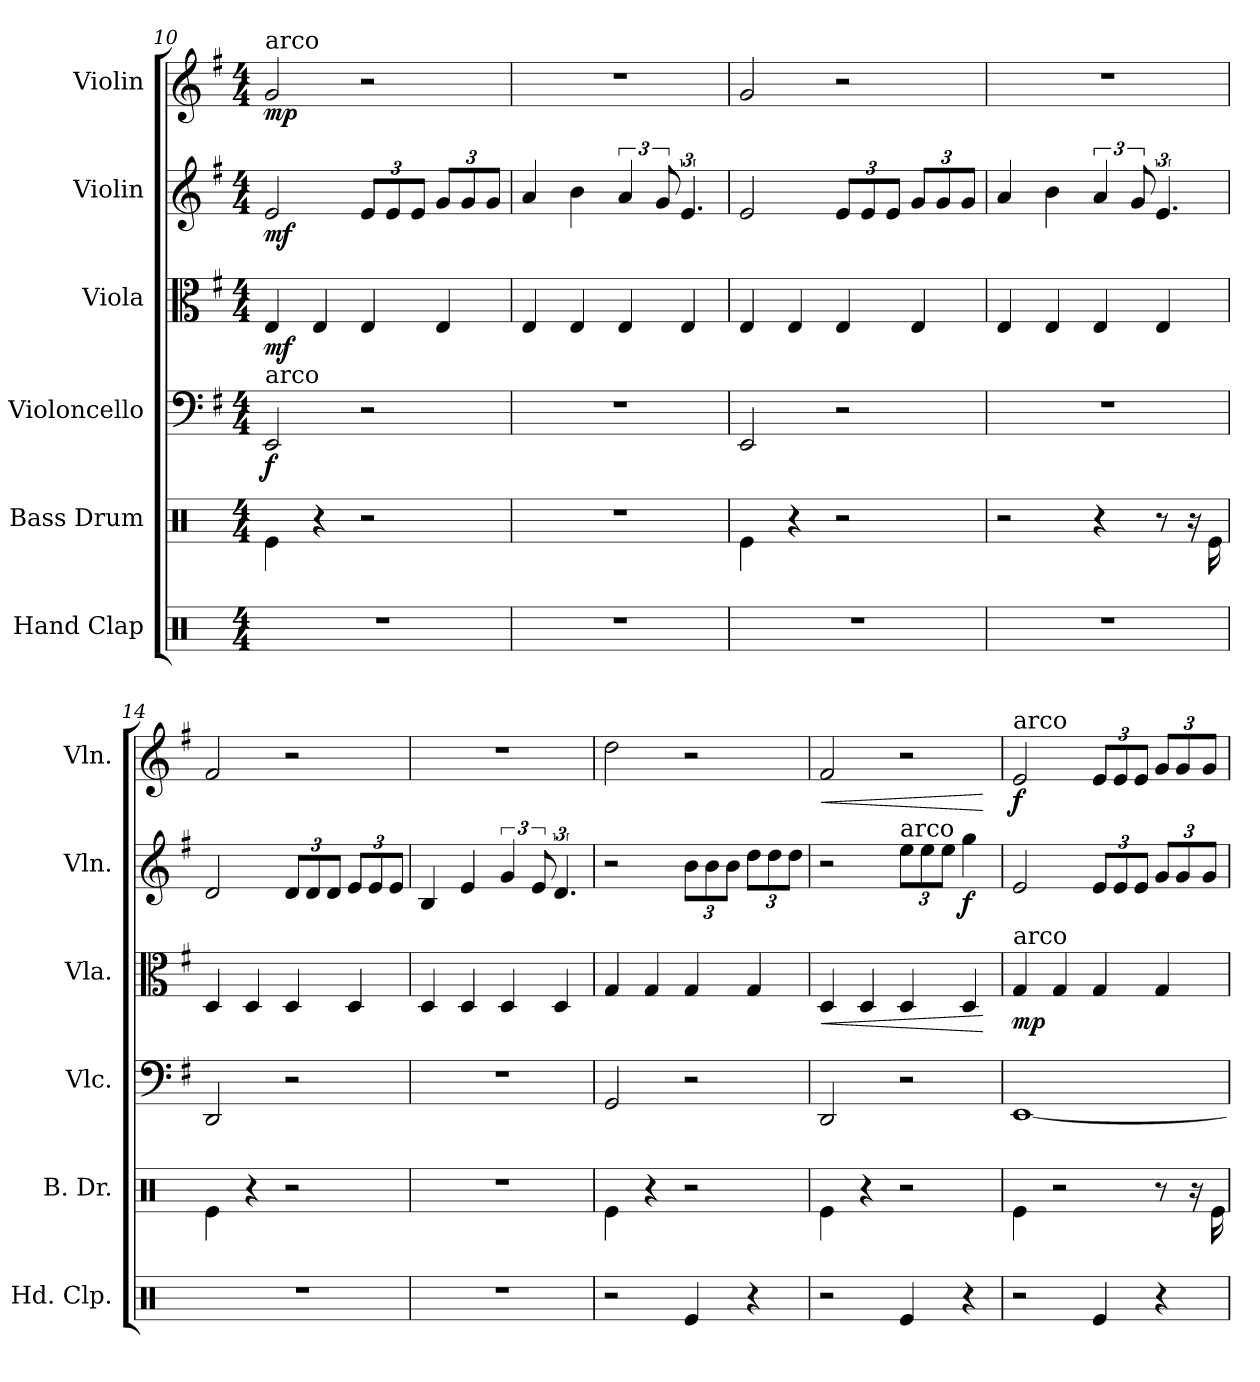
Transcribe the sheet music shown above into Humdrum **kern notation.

**kern	**kern	**kern	**dynam	**kern	**dynam	**kern	**dynam	**kern	**dynam
*part6	*part5	*part4	*part4	*part3	*part3	*part2	*part2	*part1	*part1
*staff6	*staff5	*staff4	*staff4	*staff3	*staff3	*staff2	*staff2	*staff1	*staff1
*I"Hand Clap	*I"Bass Drum	*I"Violoncello	*	*I"Viola	*	*I"Violin	*	*I"Violin	*
*I'Hd. Clp.	*I'B. Dr.	*I'Vlc.	*	*I'Vla.	*	*I'Vln.	*	*I'Vln.	*
*clefX	*clefX	*clefF4	*	*clefC3	*	*clefG2	*	*clefG2	*
*k[]	*k[]	*k[f#]	*	*k[f#]	*	*k[f#]	*	*k[f#]	*
*M4/4	*M4/4	*M4/4	*	*M4/4	*	*M4/4	*	*M4/4	*
=10	=10	=10	=10	=10	=10	=10	=10	=10	=10
!	!	!	!	!	!	!	!	!LO:TX:a:t=arco	!
!	!	!LO:TX:a:t=arco	!	!	!	!	!	!	!
!	!	!	!LO:DY:b	!	!LO:DY:b	!	!LO:DY:b	!	!LO:DY:b
1r	4Re\	2EE/	f	4E/	mf	2e/	mf	2g/	mp
.	4r	.	.	4E/	.	.	.	.	.
*	*	*	*	*	*	*Xbrackettup	*	*	*
.	2r	2r	.	4E/	.	12e/L	.	2r	.
.	.	.	.	.	.	12e/	.	.	.
.	.	.	.	.	.	12e/J	.	.	.
.	.	.	.	4E/	.	12g/L	.	.	.
.	.	.	.	.	.	12g/	.	.	.
.	.	.	.	.	.	12g/J	.	.	.
=11	=11	=11	=11	=11	=11	=11	=11	=11	=11
1r	1r	1r	.	4E/	.	4a/	.	1r	.
.	.	.	.	4E/	.	4b\	.	.	.
*	*	*	*	*	*	*brackettup	*	*	*
.	.	.	.	4E/	.	6a/	.	.	.
.	.	.	.	.	.	12g/	.	.	.
.	.	.	.	4E/	.	6.e/	.	.	.
=12	=12	=12	=12	=12	=12	=12	=12	=12	=12
1r	4Re\	2EE/	.	4E/	.	2e/	.	2g/	.
.	4r	.	.	4E/	.	.	.	.	.
*	*	*	*	*	*	*Xbrackettup	*	*	*
.	2r	2r	.	4E/	.	12e/L	.	2r	.
.	.	.	.	.	.	12e/	.	.	.
.	.	.	.	.	.	12e/J	.	.	.
.	.	.	.	4E/	.	12g/L	.	.	.
.	.	.	.	.	.	12g/	.	.	.
.	.	.	.	.	.	12g/J	.	.	.
!!LO:PB:g=z
=13	=13	=13	=13	=13	=13	=13	=13	=13	=13
1r	2r	1r	.	4E/	.	4a/	.	1r	.
.	.	.	.	4E/	.	4b\	.	.	.
*	*	*	*	*	*	*brackettup	*	*	*
.	4r	.	.	4E/	.	6a/	.	.	.
.	.	.	.	.	.	12g/	.	.	.
.	8r	.	.	4E/	.	6.e/	.	.	.
.	16r	.	.	.	.	.	.	.	.
.	16Re\	.	.	.	.	.	.	.	.
=14	=14	=14	=14	=14	=14	=14	=14	=14	=14
1r	4Re\	2DD/	.	4D/	.	2d/	.	2f#/	.
.	4r	.	.	4D/	.	.	.	.	.
*	*	*	*	*	*	*Xbrackettup	*	*	*
.	2r	2r	.	4D/	.	12d/L	.	2r	.
.	.	.	.	.	.	12d/	.	.	.
.	.	.	.	.	.	12d/J	.	.	.
.	.	.	.	4D/	.	12e/L	.	.	.
.	.	.	.	.	.	12e/	.	.	.
.	.	.	.	.	.	12e/J	.	.	.
=15	=15	=15	=15	=15	=15	=15	=15	=15	=15
1r	1r	1r	.	4D/	.	4B/	.	1r	.
.	.	.	.	4D/	.	4e/	.	.	.
*	*	*	*	*	*	*brackettup	*	*	*
.	.	.	.	4D/	.	6g/	.	.	.
.	.	.	.	.	.	12e/	.	.	.
.	.	.	.	4D/	.	6.d/	.	.	.
=16	=16	=16	=16	=16	=16	=16	=16	=16	=16
2r	4Re\	2GG/	.	4G/	.	2r	.	2dd\	.
.	4r	.	.	4G/	.	.	.	.	.
*	*	*	*	*	*	*Xbrackettup	*	*	*
4Re/	2r	2r	.	4G/	.	12b\L	.	2r	.
.	.	.	.	.	.	12b\	.	.	.
.	.	.	.	.	.	12b\J	.	.	.
4r	.	.	.	4G/	.	12dd\L	.	.	.
.	.	.	.	.	.	12dd\	.	.	.
.	.	.	.	.	.	12dd\J	.	.	.
=17	=17	=17	=17	=17	=17	=17	=17	=17	=17
!	!	!	!	!	!LO:HP:b	!	!	!	!LO:HP:b
2r	4Re\	2DD/	.	4D/	<	2r	.	2f#/	<
.	4r	.	.	4D/	.	.	.	.	.
!	!	!	!	!	!	!LO:TX:a:t=arco	!	!	!
4Re/	2r	2r	.	4D/	.	12ee\L	.	2r	.
.	.	.	.	.	.	12ee\	.	.	.
.	.	.	.	.	.	12ee\J	.	.	.
!	!	!	!	!	!	!	!LO:DY:b	!	!
4r	.	.	.	4D/	.	4gg\	f	.	.
.	.	.	.	.	[	.	.	.	[
!!LO:LB:g=z
=18	=18	=18	=18	=18	=18	=18	=18	=18	=18
!	!	!	!	!	!	!	!	!LO:TX:a:t=arco	!
!	!	!	!	!LO:TX:a:t=arco	!	!	!	!	!
!	!	!	!	!	!LO:DY:b	!	!	!	!LO:DY:b
2r	4Re\	[1EE	.	4G/	mp	2e/	.	2e/	f
.	2r	.	.	4G/	.	.	.	.	.
*	*	*	*	*	*	*	*	*Xbrackettup	*
4Re/	.	.	.	4G/	.	12e/L	.	12e/L	.
.	.	.	.	.	.	12e/	.	12e/	.
.	.	.	.	.	.	12e/J	.	12e/J	.
4r	8r	.	.	4G/	.	12g/L	.	12g/L	.
.	.	.	.	.	.	12g/	.	12g/	.
.	16r	.	.	.	.	.	.	.	.
.	.	.	.	.	.	12g/J	.	12g/J	.
.	16Re\	.	.	.	.	.	.	.	.
=	=	=	=	=	=	=	=	=	=
*-	*-	*-	*-	*-	*-	*-	*-	*-	*-
